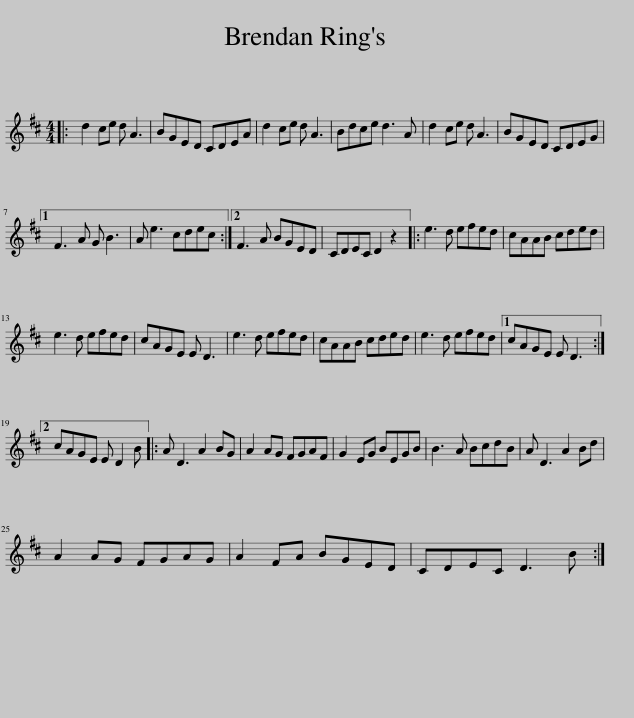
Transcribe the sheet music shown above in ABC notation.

X:1
L:1/8
M:4/4
I:linebreak $
K:D
V:1 treble
V:1
|: d2 ce d A3 | BGED CDEA | d2 ce d A3 | Bdce d3 A | d2 ce d A3 | %5
 BGED CDEG |1$ F3 A G B3 | A e3 cdec :|2 F3 A BGED | CDEC D2 z2 |: %10
 e3 d efed | cAAB cded |$ e3 d efed | cAGE E D3 | e3 d efed | %15
 cAAB cded | e3 d efed |1 cAGE E D3 :|2$ cAGE E D2 B |: A D3 A2 BG | %20
 A2 AG FGAF | G2 EG BEGB | B3 A BcdB | A D3 A2 Bd |$ A2 AG FGAG | %25
 A2 FA BGED | CDEC D3 B :| %27
